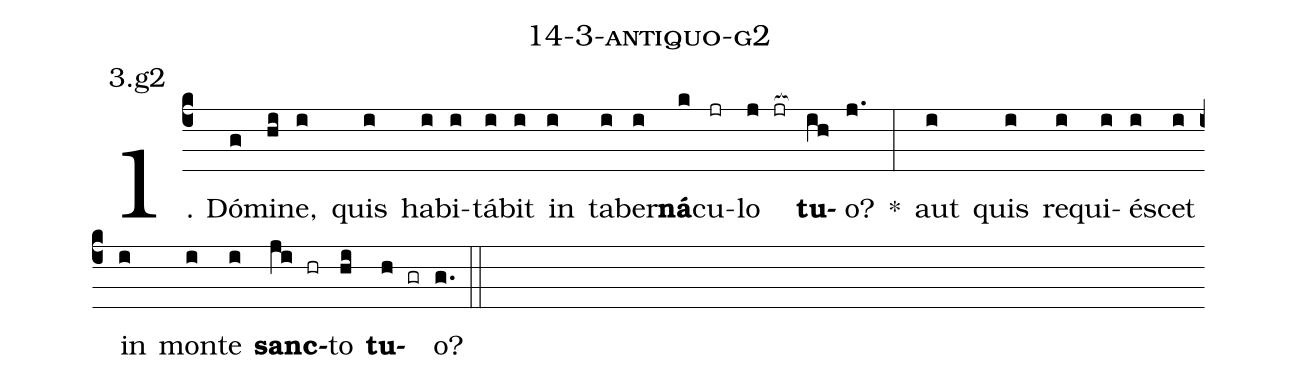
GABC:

name: 14-3-antiquo-g2;
annotation: 3.g2;
%%
(c4)1. Dó(g)mi(hi)ne,(i) quis(i) ha(i)bi(i)tá(i)bit(i) in(i) ta(i)ber(i)<b>ná</b>(k)cu(jr)lo(j jr[ocb:1{]) <b>tu</b>(ih[ocb:0}])o?(j.) *(:) aut(i) quis(i) re(i)qui(i)é(i)scet(i) in(i) mon(i)te(i) <b>sanc</b>(ji hr)to(hi) <b>tu</b>(h gr)o?(g.) (::)
